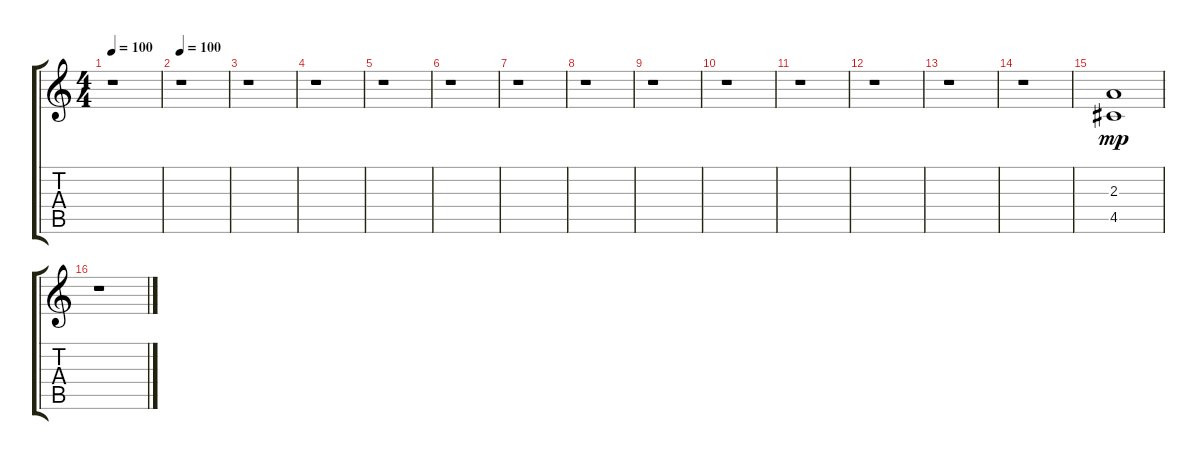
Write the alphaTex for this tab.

\track "" {instrument acousticguitarnylon}
\staff {score tabs}
\tuning (E4 B3 G3 D3 A2 E2) {hide}
\ts (4 4)
\tempo 100
\clef g2
\ks c
r.1{dy mp instrument acousticguitarnylon} |
\tempo 100
r.1 |
r.1 |
r.1 |
r.1 |
r.1 |
r.1 |
r.1 |
r.1 |
r.1 |
r.1 |
r.1 |
r.1 |
r.1 |
(2.3 4.5).1 |
r.1
